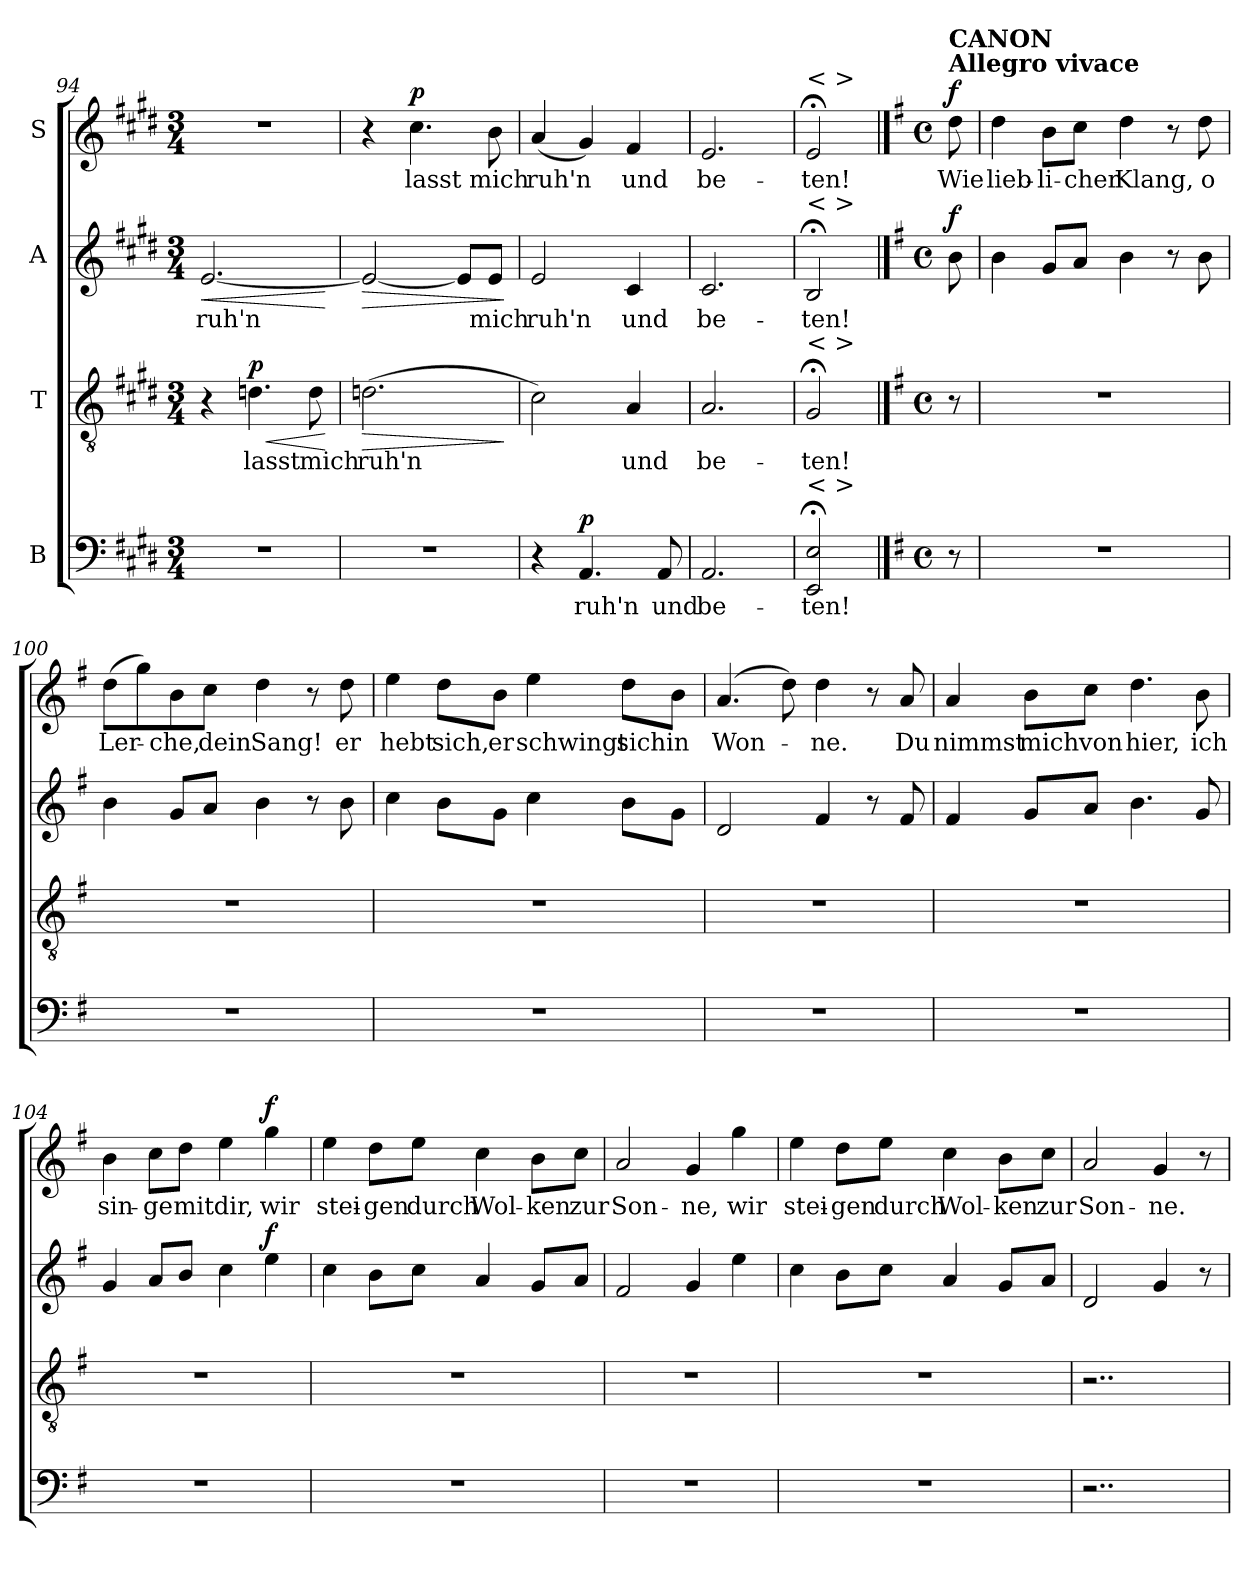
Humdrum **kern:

**kern	**text	**dynam	**kern	**text	**dynam	**kern	**text	**dynam	**kern	**text	**dynam
*part4	*part4	*part4	*part3	*part3	*part3	*part2	*part2	*part2	*part1	*part1	*part1
*staff4	*staff4	*staff4	*staff3	*staff3	*staff3	*staff2	*staff2	*staff2	*staff1	*staff1	*staff1
*I"B	*	*	*I"T	*	*	*I"A	*	*	*I"S	*	*
*clefF4	*	*	*clefGv2	*	*	*clefG2	*	*	*clefG2	*	*
*k[f#c#g#d#]	*	*	*k[f#c#g#d#]	*	*	*k[f#c#g#d#]	*	*	*k[f#c#g#d#]	*	*
*M3/4	*	*	*M3/4	*	*	*M3/4	*	*	*M3/4	*	*
=94	=94	=94	=94	=94	=94	=94	=94	=94	=94	=94	=94
!	!	!	!	!	!	!	!LO:LY:b	!LO:HP:b	!	!	!
2.r	.	.	4r	.	.	[2.e/	ruh'n	<	2.r	.	.
!	!	!	!	!LO:LY:b	!LO:HP:b	!	!	!	!	!	!
!	!	!	!	!	!LO:DY:n=1:b	!	!	!	!	!	!
.	.	.	4.dn\	lasst	< p	.	.	.	.	.	.
!	!	!	!	!LO:LY:b	!	!	!	!	!	!	!
.	.	.	8d\	mich	.	.	.	.	.	.	.
.	.	.	.	.	[	.	.	[	.	.	.
=95	=95	=95	=95	=95	=95	=95	=95	=95	=95	=95	=95
!	!	!	!	!LO:LY:b	!LO:HP:b	!	!	!LO:HP:b	!	!	!
2.r	.	.	(>2.dn\	ruh'n	>	2e/_	.	>	4r	.	.
!	!	!	!	!	!	!	!	!	!	!LO:LY:b	!LO:DY:b
.	.	.	.	.	.	.	.	.	4.cc#\	lasst	p
.	.	.	.	.	.	8e/L]	.	.	.	.	.
!	!	!	!	!	!	!	!LO:LY:b	!	!	!LO:LY:b	!
.	.	.	.	.	.	8e/J	mich	.	8b\	mich	.
.	.	.	.	.	]	.	.	]	.	.	.
=96	=96	=96	=96	=96	=96	=96	=96	=96	=96	=96	=96
!	!	!	!	!	!	!	!LO:LY:b	!	!	!LO:LY:b	!
4r	.	.	2c#\)	.	.	2e/	ruh'n	.	(<4a/	ruh'n	.
!	!LO:LY:b	!LO:DY:b	!	!	!	!	!	!	!	!	!
4.AA/	ruh'n	p	.	.	.	.	.	.	4g#/)	.	.
!	!	!	!	!LO:LY:b	!	!	!LO:LY:b	!	!	!LO:LY:b	!
.	.	.	4A/	und	.	4c#/	und	.	4f#/	und	.
!	!LO:LY:b	!	!	!	!	!	!	!	!	!	!
8AA/	und	.	.	.	.	.	.	.	.	.	.
=97	=97	=97	=97	=97	=97	=97	=97	=97	=97	=97	=97
!	!LO:LY:b	!	!	!LO:LY:b	!	!	!LO:LY:b	!	!	!LO:LY:b	!
2.AA/	be-	.	2.A/	be-	.	2.c#/	be-	.	2.e/	be-	.
=98	=98	=98	=98	=98	=98	=98	=98	=98	=98	=98	=98
!	!	!	!	!	!	!	!	!	!LO:TX:a:i:t=< >	!	!
!	!	!	!	!	!	!LO:TX:a:i:t=< >	!	!	!	!	!
!	!	!	!LO:TX:a:i:t=< >	!	!	!	!	!	!	!	!
!LO:TX:a:i:t=< >	!	!	!	!	!	!	!	!	!	!	!
!	!LO:LY:b	!	!	!LO:LY:b	!	!	!LO:LY:b	!	!	!LO:LY:b	!
2EE/;< 2E/;<	-ten!	.	2G#;</	-ten!	.	2B;</	-ten!	.	2e;</	-ten!	.
!!LO:PB:g=z
==98X4	==98X4	==98X4	==98X4	==98X4	==98X4	==98X4	==98X4	==98X4	==98X4	==98X4	==98X4
*k[f#]	*	*	*k[f#]	*	*	*k[f#]	*	*	*k[f#]	*	*
*M4/4	*	*	*M4/4	*	*	*M4/4	*	*	*M4/4	*	*
*met(c)	*	*	*met(c)	*	*	*met(c)	*	*	*met(c)	*	*
!	!	!	!	!	!	!	!	!	!LO:TX:a:B:t=Allegro vivace	!	!
!	!	!	!	!	!	!	!	!	!LO:TX:a:B:t=CANON	!	!
!	!	!	!	!	!	!	!	!LO:DY:b	!	!LO:LY:b	!LO:DY:b
8r	.	.	8r	.	.	8b\	.	f	8dd\	Wie	f
=99	=99	=99	=99	=99	=99	=99	=99	=99	=99	=99	=99
!	!	!	!	!	!	!	!	!	!	!LO:LY:b	!
1r	.	.	1r	.	.	4b\	.	.	4dd\	lieb-	.
!	!	!	!	!	!	!	!	!	!	!LO:LY:b	!
.	.	.	.	.	.	8g/L	.	.	8b\L	-li-	.
!	!	!	!	!	!	!	!	!	!	!LO:LY:b	!
.	.	.	.	.	.	8a/J	.	.	8cc\J	-cher	.
!	!	!	!	!	!	!	!	!	!	!LO:LY:b	!
.	.	.	.	.	.	4b\	.	.	4dd\	Klang,	.
.	.	.	.	.	.	8r	.	.	8r	.	.
!	!	!	!	!	!	!	!	!	!	!LO:LY:b	!
.	.	.	.	.	.	8b\	.	.	8dd\	o	.
=100	=100	=100	=100	=100	=100	=100	=100	=100	=100	=100	=100
!	!	!	!	!	!	!	!	!	!	!LO:LY:b	!
1r	.	.	1r	.	.	4b\	.	.	(>8dd\L	Ler-	.
.	.	.	.	.	.	.	.	.	8gg\)	.	.
!	!	!	!	!	!	!	!	!	!	!LO:LY:b	!
.	.	.	.	.	.	8g/L	.	.	8b\	-che,	.
!	!	!	!	!	!	!	!	!	!	!LO:LY:b	!
.	.	.	.	.	.	8a/J	.	.	8cc\J	dein	.
!	!	!	!	!	!	!	!	!	!	!LO:LY:b	!
.	.	.	.	.	.	4b\	.	.	4dd\	Sang!	.
.	.	.	.	.	.	8r	.	.	8r	.	.
!	!	!	!	!	!	!	!	!	!	!LO:LY:b	!
.	.	.	.	.	.	8b\	.	.	8dd\	er	.
=101	=101	=101	=101	=101	=101	=101	=101	=101	=101	=101	=101
!	!	!	!	!	!	!	!	!	!	!LO:LY:b	!
1r	.	.	1r	.	.	4cc\	.	.	4ee\	hebt	.
!	!	!	!	!	!	!	!	!	!	!LO:LY:b	!
.	.	.	.	.	.	8b\L	.	.	8dd\L	sich,	.
!	!	!	!	!	!	!	!	!	!	!LO:LY:b	!
.	.	.	.	.	.	8g\J	.	.	8b\J	er	.
!	!	!	!	!	!	!	!	!	!	!LO:LY:b	!
.	.	.	.	.	.	4cc\	.	.	4ee\	schwingt	.
!	!	!	!	!	!	!	!	!	!	!LO:LY:b	!
.	.	.	.	.	.	8b\L	.	.	8dd\L	sich	.
!	!	!	!	!	!	!	!	!	!	!LO:LY:b	!
.	.	.	.	.	.	8g\J	.	.	8b\J	in	.
!!LO:LB:g=z
=102	=102	=102	=102	=102	=102	=102	=102	=102	=102	=102	=102
!	!	!	!	!	!	!	!	!	!	!LO:LY:b	!
1r	.	.	1r	.	.	2d/	.	.	(>4.a/	Won-	.
.	.	.	.	.	.	.	.	.	8dd\)	.	.
!	!	!	!	!	!	!	!	!	!	!LO:LY:b	!
.	.	.	.	.	.	4f#/	.	.	4dd\	-ne.	.
.	.	.	.	.	.	8r	.	.	8r	.	.
!	!	!	!	!	!	!	!	!	!	!LO:LY:b	!
.	.	.	.	.	.	8f#/	.	.	8a/	Du	.
=103	=103	=103	=103	=103	=103	=103	=103	=103	=103	=103	=103
!	!	!	!	!	!	!	!	!	!	!LO:LY:b	!
1r	.	.	1r	.	.	4f#/	.	.	4a/	nimmst	.
!	!	!	!	!	!	!	!	!	!	!LO:LY:b	!
.	.	.	.	.	.	8g/L	.	.	8b\L	mich	.
!	!	!	!	!	!	!	!	!	!	!LO:LY:b	!
.	.	.	.	.	.	8a/J	.	.	8cc\J	von	.
!	!	!	!	!	!	!	!	!	!	!LO:LY:b	!
.	.	.	.	.	.	4.b\	.	.	4.dd\	hier,	.
!	!	!	!	!	!	!	!	!	!	!LO:LY:b	!
.	.	.	.	.	.	8g/	.	.	8b\	ich	.
=104	=104	=104	=104	=104	=104	=104	=104	=104	=104	=104	=104
!	!	!	!	!	!	!	!	!	!	!LO:LY:b	!
1r	.	.	1r	.	.	4g/	.	.	4b\	sin-	.
!	!	!	!	!	!	!	!	!	!	!LO:LY:b	!
.	.	.	.	.	.	8a/L	.	.	8cc\L	-ge	.
!	!	!	!	!	!	!	!	!	!	!LO:LY:b	!
.	.	.	.	.	.	8b/J	.	.	8dd\J	mit	.
!	!	!	!	!	!	!	!	!	!	!LO:LY:b	!
.	.	.	.	.	.	4cc\	.	.	4ee\	dir,	.
!	!	!	!	!	!	!	!	!LO:DY:b	!	!LO:LY:b	!LO:DY:b
.	.	.	.	.	.	4ee\	.	f	4gg\	wir	f
=105	=105	=105	=105	=105	=105	=105	=105	=105	=105	=105	=105
!	!	!	!	!	!	!	!	!	!	!LO:LY:b	!
1r	.	.	1r	.	.	4cc\	.	.	4ee\	stei-	.
!	!	!	!	!	!	!	!	!	!	!LO:LY:b	!
.	.	.	.	.	.	8b\L	.	.	8dd\L	-gen	.
!	!	!	!	!	!	!	!	!	!	!LO:LY:b	!
.	.	.	.	.	.	8cc\J	.	.	8ee\J	durch	.
!	!	!	!	!	!	!	!	!	!	!LO:LY:b	!
.	.	.	.	.	.	4a/	.	.	4cc\	Wol-	.
!	!	!	!	!	!	!	!	!	!	!LO:LY:b	!
.	.	.	.	.	.	8g/L	.	.	8b\L	-ken	.
!	!	!	!	!	!	!	!	!	!	!LO:LY:b	!
.	.	.	.	.	.	8a/J	.	.	8cc\J	zur	.
!!LO:LB:g=z
=106	=106	=106	=106	=106	=106	=106	=106	=106	=106	=106	=106
!	!	!	!	!	!	!	!	!	!	!LO:LY:b	!
1r	.	.	1r	.	.	2f#/	.	.	2a/	Son-	.
!	!	!	!	!	!	!	!	!	!	!LO:LY:b	!
.	.	.	.	.	.	4g/	.	.	4g/	-ne,	.
!	!	!	!	!	!	!	!	!	!	!LO:LY:b	!
.	.	.	.	.	.	4ee\	.	.	4gg\	wir	.
=107	=107	=107	=107	=107	=107	=107	=107	=107	=107	=107	=107
!	!	!	!	!	!	!	!	!	!	!LO:LY:b	!
1r	.	.	1r	.	.	4cc\	.	.	4ee\	stei-	.
!	!	!	!	!	!	!	!	!	!	!LO:LY:b	!
.	.	.	.	.	.	8b\L	.	.	8dd\L	-gen	.
!	!	!	!	!	!	!	!	!	!	!LO:LY:b	!
.	.	.	.	.	.	8cc\J	.	.	8ee\J	durch	.
!	!	!	!	!	!	!	!	!	!	!LO:LY:b	!
.	.	.	.	.	.	4a/	.	.	4cc\	Wol-	.
!	!	!	!	!	!	!	!	!	!	!LO:LY:b	!
.	.	.	.	.	.	8g/L	.	.	8b\L	-ken	.
!	!	!	!	!	!	!	!	!	!	!LO:LY:b	!
.	.	.	.	.	.	8a/J	.	.	8cc\J	zur	.
=108	=108	=108	=108	=108	=108	=108	=108	=108	=108	=108	=108
!	!	!	!	!	!	!	!	!	!	!LO:LY:b	!
2..r	.	.	2..r	.	.	2d/	.	.	2a/	Son-	.
!	!	!	!	!	!	!	!	!	!	!LO:LY:b	!
.	.	.	.	.	.	4g/	.	.	4g/	-ne.	.
.	.	.	.	.	.	8r	.	.	8r	.	.
=	=	=	=	=	=	=	=	=	=	=	=
*-	*-	*-	*-	*-	*-	*-	*-	*-	*-	*-	*-
